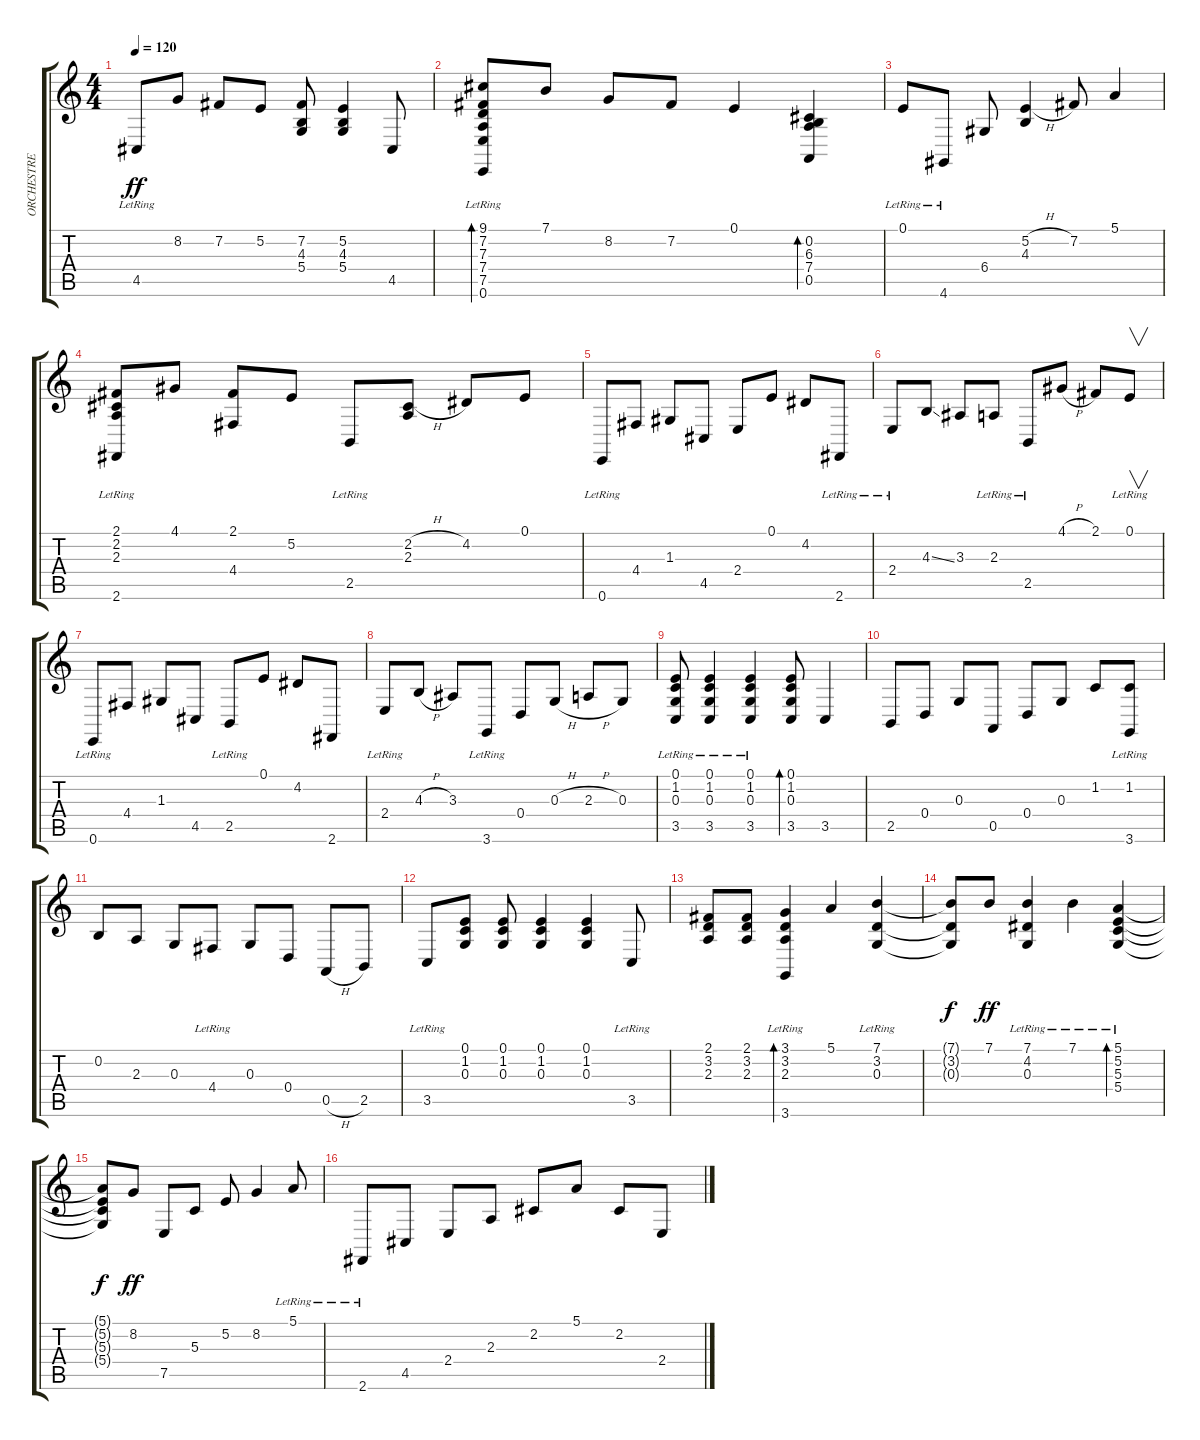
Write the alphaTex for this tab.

\track ("ORCHESTRE" "ORCHESTRE") {instrument synthstrings1}
\staff {score tabs}
\tuning (E4 B3 G3 D3 A2 E2) {hide}
\ts (4 4)
\tempo 120
\clef g2
\ks c
4.5{lr}.8{dy ff} 8.2.8 7.2.8 5.2.8 (7.2 4.3 5.4).8 (5.2 4.3 5.4).4 4.5.8 |
(9.1 7.2 7.3 7.4 7.5 0.6{lr}).8{bd 120} 7.1.8 8.2.8 7.2.8 0.1.4 (0.2 6.3 7.4 0.5).4{bd 120} |
0.1{lr}.8 4.6{lr}.8 6.4.8 (5.2{h} 4.3).4 7.2.8 5.1.4 |
(2.1 2.2 2.3 2.6{lr}).8 4.1.8 (2.1 4.4).8 5.2.8 2.5{lr}.8 (2.2{h} 2.3).8 4.2.8 0.1.8 |
0.6{lr}.8 4.4.8 1.3.8 4.5.8 2.4.8 0.1.8 4.2.8 2.6{lr}.8 |
2.4{lr}.8 4.3{ss}.8 3.3.8 2.3{lr}.8 2.5{lr}.8 4.1{h}.8 2.1.8 0.1{lr}.8{v} |
0.6{lr}.8 4.4.8 1.3.8 4.5.8 2.5{lr}.8 0.1.8 4.2.8 2.6.8 |
2.4{lr}.8 4.3{h}.8 3.3.8 3.6{lr}.8 0.4.8 0.3{h}.8 2.3{h}.8 0.3.8 |
(0.1 1.2 0.3 3.5{lr}).8 (0.1 1.2 0.3 3.5{lr}).4 (0.1{lr} 1.2{lr} 0.3{lr} 3.5).4 (0.1 1.2 0.3 3.5).8{bd 120} 3.5.4 |
2.5.8 0.4.8 0.3.8 0.5.8 0.4.8 0.3.8 1.2.8 (1.2{lr} 3.6).8 |
0.2.8 2.3.8 0.3.8 4.4{lr}.8 0.3.8 0.4.8 0.5{h}.8 2.5.8 |
3.5{lr}.8 (0.1 1.2 0.3).8 (0.1 1.2 0.3).8 (0.1 1.2 0.3).4 (0.1 1.2 0.3).4 3.5{lr}.8 |
(2.1 3.2 2.3).8 (2.1 3.2 2.3).8 (3.1{lr} 3.2{lr} 2.3{lr} 3.6{lr}).4{bd 120} 5.1.4 (7.1{lr} 3.2{lr} 0.3{lr}).4 |
(7.1{t} 3.2{t} 0.3{t}).8{dy f} 7.1.8{dy ff} (7.1{lr} 4.2{lr} 0.3{lr}).4 7.1{lr}.4 (5.1{lr} 5.2{lr} 5.3{lr} 5.4{lr}).4{bd 120} |
(5.1{t} 5.2{t} 5.3{t} 5.4{t}).8{dy f} 8.2.8{dy ff} 7.5.8 5.3.8 5.2.8 8.2.4 5.1{lr}.8 |
2.6{lr}.8 4.5.8 2.4.8 2.3.8 2.2.8 5.1.8 2.2.8 2.4.8
